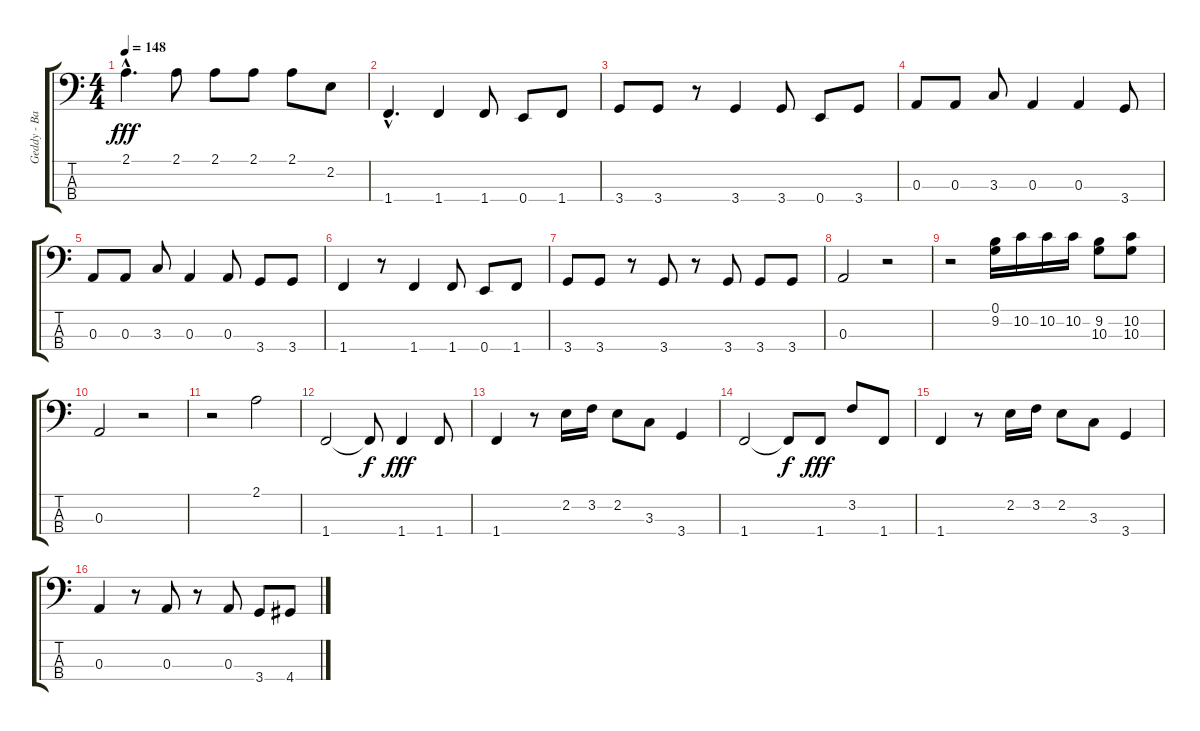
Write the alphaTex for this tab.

\track ("Geddy - Baixo" "Geddy - Ba") {instrument electricbassfinger}
\staff {score tabs}
\tuning (G2 D2 A1 E1) {hide}
\ts (4 4)
\tempo 148
\clef f4
\ks c
2.1{hac}.4{d dy fff} 2.1.8 2.1.8 2.1.8 2.1.8 2.2.8 |
1.4{hac}.4{d} 1.4.4 1.4.8 0.4.8 1.4.8 |
3.4.8 3.4.8 r.8 3.4.4 3.4.8 0.4.8 3.4.8 |
0.3.8 0.3.8 3.3.8 0.3.4 0.3.4 3.4.8 |
0.3.8 0.3.8 3.3.8 0.3.4 0.3.8 3.4.8 3.4.8 |
1.4.4 r.8 1.4.4 1.4.8 0.4.8 1.4.8 |
3.4.8 3.4.8 r.8 3.4.8 r.8 3.4.8 3.4.8 3.4.8 |
0.3.2 r.2 |
r.2 (0.1 9.2).16 10.2.16 10.2.16 10.2.16 (9.2 10.3).8 (10.2 10.3).8 |
0.3.2 r.2 |
r.2 2.1.2 |
1.4.2 1.4{t}.8{dy f} 1.4.4{dy fff} 1.4.8 |
1.4.4 r.8 2.2.16 3.2.16 2.2.8 3.3.8 3.4.4 |
1.4.2 1.4{t}.8{dy f} 1.4.8{dy fff} 3.2.8 1.4.8 |
1.4.4 r.8 2.2.16 3.2.16 2.2.8 3.3.8 3.4.4 |
0.3.4 r.8 0.3.8 r.8 0.3.8 3.4.8 4.4.8
